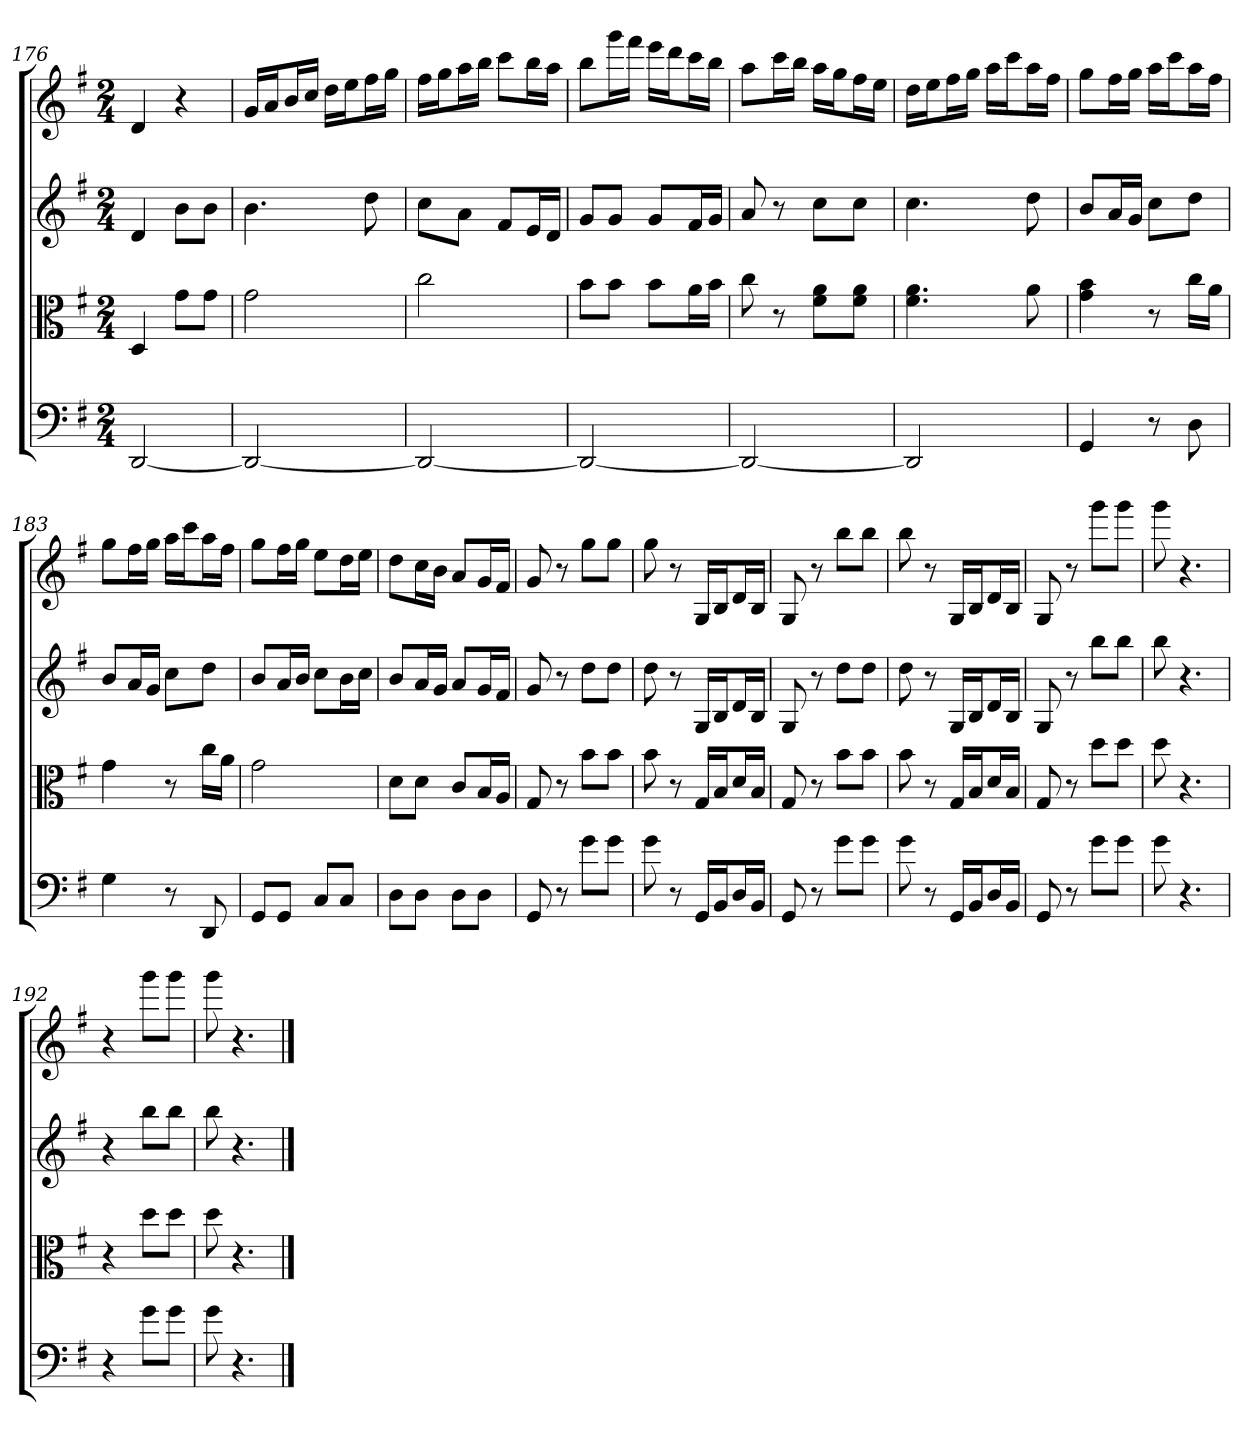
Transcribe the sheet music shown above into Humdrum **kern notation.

**kern	**kern	**kern	**kern
*part4	*part3	*part2	*part1
*staff4	*staff3	*staff2	*staff1
*clefF4	*clefC3	*	*
*k[f#]	*k[f#]	*k[f#]	*k[f#]
*G:	*G:	*G:	*G:
*M2/4	*M2/4	*M2/4	*M2/4
=176	=176	=176	=176
[2DD	4D	4d	4d
.	8g\L	8bL	4r
.	8g\J	8bJ	.
=177	=177	=177	=177
2DD_	2g	4.b	16gLL
.	.	.	16aJ
.	.	.	16bL
.	.	.	16ccJJ
.	.	.	16ddLL
.	.	.	16eeJ
.	.	8dd	16ff#L
.	.	.	16ggJJ
=178	=178	=178	=178
2DD_	2cc	8ccL	16ff#LL
.	.	.	16ggJ
.	.	8aJ	16aaL
.	.	.	16bbJJ
.	.	8f#L	8cccL
.	.	16eL	16bbL
.	.	16dJJ	16aaJJ
=179	=179	=179	=179
2DD_	8b\L	8gL	8bbL
.	8b\J	8gJ	16gggL
.	.	.	16fff#JJ
.	8b\L	8gL	16eeeLL
.	.	.	16dddJ
.	16a\L	16f#L	16cccL
.	16b\JJ	16gJJ	16bbJJ
=180	=180	=180	=180
2DD_	8cc	8a	8aaL
.	8r	8r	16cccL
.	.	.	16bbJJ
.	8f#\ 8a\L	8ccL	16aaLL
.	.	.	16ggJ
.	8f#\ 8a\J	8ccJ	16ff#L
.	.	.	16eeJJ
=181	=181	=181	=181
2DD]	4.f# 4.a	4.cc	16ddLL
.	.	.	16eeJ
.	.	.	16ff#L
.	.	.	16ggJJ
.	.	.	16aaLL
.	.	.	16cccJ
.	8a	8dd	16aaL
.	.	.	16ff#JJ
=182	=182	=182	=182
4GG	4g 4b	8bL	8ggL
.	.	16aL	16ff#L
.	.	16gJJ	16ggJJ
8r	8r	8ccL	16aaLL
.	.	.	16cccJ
8D	16cc\LL	8ddJ	16aaL
.	16a\JJ	.	16ff#JJ
=183	=183	=183	=183
4G	4g	8bL	8ggL
.	.	16aL	16ff#L
.	.	16gJJ	16ggJJ
8r	8r	8ccL	16aaLL
.	.	.	16cccJ
8DD	16cc\LL	8ddJ	16aaL
.	16a\JJ	.	16ff#JJ
=184	=184	=184	=184
8GG/L	2g	8bL	8ggL
8GG/J	.	16aL	16ff#L
.	.	16bJJ	16ggJJ
8C/L	.	8ccL	8eeL
8C/J	.	16bL	16ddL
.	.	16ccJJ	16eeJJ
=185	=185	=185	=185
8D\L	8d\L	8bL	8ddL
8D\J	8d\J	16aL	16ccL
.	.	16gJJ	16bJJ
8D\L	8c/L	8aL	8aL
8D\J	16B/L	16gL	16gL
.	16A/JJ	16f#JJ	16f#JJ
=186	=186	=186	=186
8GG	8G	8g	8g
8r	8r	8r	8r
8g\L	8b\L	8ddL	8ggL
8g\J	8b\J	8ddJ	8ggJ
=187	=187	=187	=187
8g	8b	8dd	8gg
8r	8r	8r	8r
16GG/LL	16G/LL	16GLL	16GLL
16BB/J	16B/J	16BJ	16BJ
16D/L	16d/L	16dL	16dL
16BB/JJ	16B/JJ	16BJJ	16BJJ
=188	=188	=188	=188
8GG	8G	8G	8G
8r	8r	8r	8r
8g\L	8b\L	8ddL	8bbL
8g\J	8b\J	8ddJ	8bbJ
=189	=189	=189	=189
8g	8b	8dd	8bb
8r	8r	8r	8r
16GG/LL	16G/LL	16GLL	16GLL
16BB/J	16B/J	16BJ	16BJ
16D/L	16d/L	16dL	16dL
16BB/JJ	16B/JJ	16BJJ	16BJJ
=190	=190	=190	=190
8GG	8G	8G	8G
8r	8r	8r	8r
8g\L	8dd\L	8bbL	8gggL
8g\J	8dd\J	8bbJ	8gggJ
=191	=191	=191	=191
8g	8dd	8bb	8ggg
4.r	4.r	4.r	4.r
=192	=192	=192	=192
4r	4r	4r	4r
8g\L	8dd\L	8bbL	8gggL
8g\J	8dd\J	8bbJ	8gggJ
=193	=193	=193	=193
8g	8dd	8bb	8ggg
4.r	4.r	4.r	4.r
==	==	==	==
*-	*-	*-	*-
